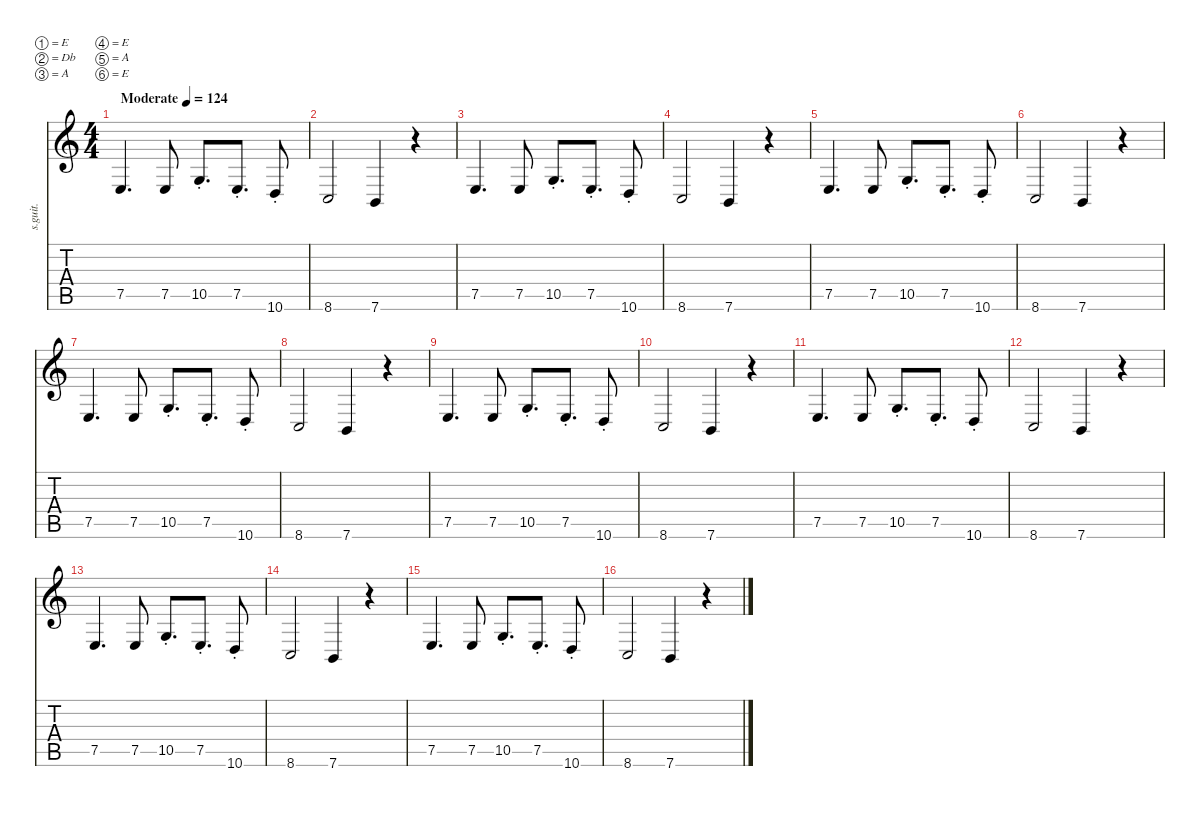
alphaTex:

\defaultSystemsLayout 4
\hideDynamics
\bracketExtendMode nobrackets
\track ("Jack White (Bass Immitation)" "s.guit.") {instrument electricguitarmuted}
\staff {score tabs}
\tuning (E3 Db3 A2 E2 A1 E1)
\ts (4 4)
\beaming (8 2 2 2 2)
\tempo (124 "Moderate")
\clef g2
\ks c
7.5.4{d lyrics (0 "") lyrics (1 "") lyrics (2 "") lyrics (3 "") lyrics (4 "") dy f instrument electricguitarmuted} 7.5.8{lyrics (0 "") lyrics (1 "") lyrics (2 "") lyrics (3 "") lyrics (4 "")} 10.5{st}.8{d lyrics (0 "") lyrics (1 "") lyrics (2 "") lyrics (3 "") lyrics (4 "")} 7.5{st}.8{d lyrics (0 "") lyrics (1 "") lyrics (2 "") lyrics (3 "") lyrics (4 "")} 10.6{st}.8{lyrics (0 "") lyrics (1 "") lyrics (2 "") lyrics (3 "") lyrics (4 "")} |
8.6.2{lyrics (0 "") lyrics (1 "") lyrics (2 "") lyrics (3 "") lyrics (4 "")} 7.6.4{lyrics (0 "") lyrics (1 "") lyrics (2 "") lyrics (3 "") lyrics (4 "")} r.4 |
7.5.4{d lyrics (0 "") lyrics (1 "") lyrics (2 "") lyrics (3 "") lyrics (4 "")} 7.5.8{lyrics (0 "") lyrics (1 "") lyrics (2 "") lyrics (3 "") lyrics (4 "")} 10.5{st}.8{d lyrics (0 "") lyrics (1 "") lyrics (2 "") lyrics (3 "") lyrics (4 "")} 7.5{st}.8{d lyrics (0 "") lyrics (1 "") lyrics (2 "") lyrics (3 "") lyrics (4 "")} 10.6{st}.8{lyrics (0 "") lyrics (1 "") lyrics (2 "") lyrics (3 "") lyrics (4 "")} |
8.6.2{lyrics (0 "") lyrics (1 "") lyrics (2 "") lyrics (3 "") lyrics (4 "")} 7.6.4{lyrics (0 "") lyrics (1 "") lyrics (2 "") lyrics (3 "") lyrics (4 "")} r.4 |
7.5.4{d lyrics (0 "") lyrics (1 "") lyrics (2 "") lyrics (3 "") lyrics (4 "")} 7.5.8{lyrics (0 "") lyrics (1 "") lyrics (2 "") lyrics (3 "") lyrics (4 "")} 10.5{st}.8{d lyrics (0 "") lyrics (1 "") lyrics (2 "") lyrics (3 "") lyrics (4 "")} 7.5{st}.8{d lyrics (0 "") lyrics (1 "") lyrics (2 "") lyrics (3 "") lyrics (4 "")} 10.6{st}.8{lyrics (0 "") lyrics (1 "") lyrics (2 "") lyrics (3 "") lyrics (4 "")} |
8.6.2{lyrics (0 "") lyrics (1 "") lyrics (2 "") lyrics (3 "") lyrics (4 "")} 7.6.4{lyrics (0 "") lyrics (1 "") lyrics (2 "") lyrics (3 "") lyrics (4 "")} r.4 |
7.5.4{d lyrics (0 "") lyrics (1 "") lyrics (2 "") lyrics (3 "") lyrics (4 "")} 7.5.8{lyrics (0 "") lyrics (1 "") lyrics (2 "") lyrics (3 "") lyrics (4 "")} 10.5{st}.8{d lyrics (0 "") lyrics (1 "") lyrics (2 "") lyrics (3 "") lyrics (4 "")} 7.5{st}.8{d lyrics (0 "") lyrics (1 "") lyrics (2 "") lyrics (3 "") lyrics (4 "")} 10.6{st}.8{lyrics (0 "") lyrics (1 "") lyrics (2 "") lyrics (3 "") lyrics (4 "")} |
8.6.2{lyrics (0 "") lyrics (1 "") lyrics (2 "") lyrics (3 "") lyrics (4 "")} 7.6.4{lyrics (0 "") lyrics (1 "") lyrics (2 "") lyrics (3 "") lyrics (4 "")} r.4 |
7.5.4{d lyrics (0 "") lyrics (1 "") lyrics (2 "") lyrics (3 "") lyrics (4 "")} 7.5.8{lyrics (0 "") lyrics (1 "") lyrics (2 "") lyrics (3 "") lyrics (4 "")} 10.5{st}.8{d lyrics (0 "") lyrics (1 "") lyrics (2 "") lyrics (3 "") lyrics (4 "")} 7.5{st}.8{d lyrics (0 "") lyrics (1 "") lyrics (2 "") lyrics (3 "") lyrics (4 "")} 10.6{st}.8{lyrics (0 "") lyrics (1 "") lyrics (2 "") lyrics (3 "") lyrics (4 "")} |
8.6.2{lyrics (0 "") lyrics (1 "") lyrics (2 "") lyrics (3 "") lyrics (4 "")} 7.6.4{lyrics (0 "") lyrics (1 "") lyrics (2 "") lyrics (3 "") lyrics (4 "")} r.4 |
7.5.4{d lyrics (0 "") lyrics (1 "") lyrics (2 "") lyrics (3 "") lyrics (4 "")} 7.5.8{lyrics (0 "") lyrics (1 "") lyrics (2 "") lyrics (3 "") lyrics (4 "")} 10.5{st}.8{d lyrics (0 "") lyrics (1 "") lyrics (2 "") lyrics (3 "") lyrics (4 "")} 7.5{st}.8{d lyrics (0 "") lyrics (1 "") lyrics (2 "") lyrics (3 "") lyrics (4 "")} 10.6{st}.8{lyrics (0 "") lyrics (1 "") lyrics (2 "") lyrics (3 "") lyrics (4 "")} |
8.6.2{lyrics (0 "") lyrics (1 "") lyrics (2 "") lyrics (3 "") lyrics (4 "")} 7.6.4{lyrics (0 "") lyrics (1 "") lyrics (2 "") lyrics (3 "") lyrics (4 "")} r.4 |
7.5.4{d lyrics (0 "") lyrics (1 "") lyrics (2 "") lyrics (3 "") lyrics (4 "")} 7.5.8{lyrics (0 "") lyrics (1 "") lyrics (2 "") lyrics (3 "") lyrics (4 "")} 10.5{st}.8{d lyrics (0 "") lyrics (1 "") lyrics (2 "") lyrics (3 "") lyrics (4 "")} 7.5{st}.8{d lyrics (0 "") lyrics (1 "") lyrics (2 "") lyrics (3 "") lyrics (4 "")} 10.6{st}.8{lyrics (0 "") lyrics (1 "") lyrics (2 "") lyrics (3 "") lyrics (4 "")} |
8.6.2{lyrics (0 "") lyrics (1 "") lyrics (2 "") lyrics (3 "") lyrics (4 "")} 7.6.4{lyrics (0 "") lyrics (1 "") lyrics (2 "") lyrics (3 "") lyrics (4 "")} r.4 |
7.5.4{d lyrics (0 "") lyrics (1 "") lyrics (2 "") lyrics (3 "") lyrics (4 "")} 7.5.8{lyrics (0 "") lyrics (1 "") lyrics (2 "") lyrics (3 "") lyrics (4 "")} 10.5{st}.8{d lyrics (0 "") lyrics (1 "") lyrics (2 "") lyrics (3 "") lyrics (4 "")} 7.5{st}.8{d lyrics (0 "") lyrics (1 "") lyrics (2 "") lyrics (3 "") lyrics (4 "")} 10.6{st}.8{lyrics (0 "") lyrics (1 "") lyrics (2 "") lyrics (3 "") lyrics (4 "")} |
8.6.2{lyrics (0 "") lyrics (1 "") lyrics (2 "") lyrics (3 "") lyrics (4 "")} 7.6.4{lyrics (0 "") lyrics (1 "") lyrics (2 "") lyrics (3 "") lyrics (4 "")} r.4
